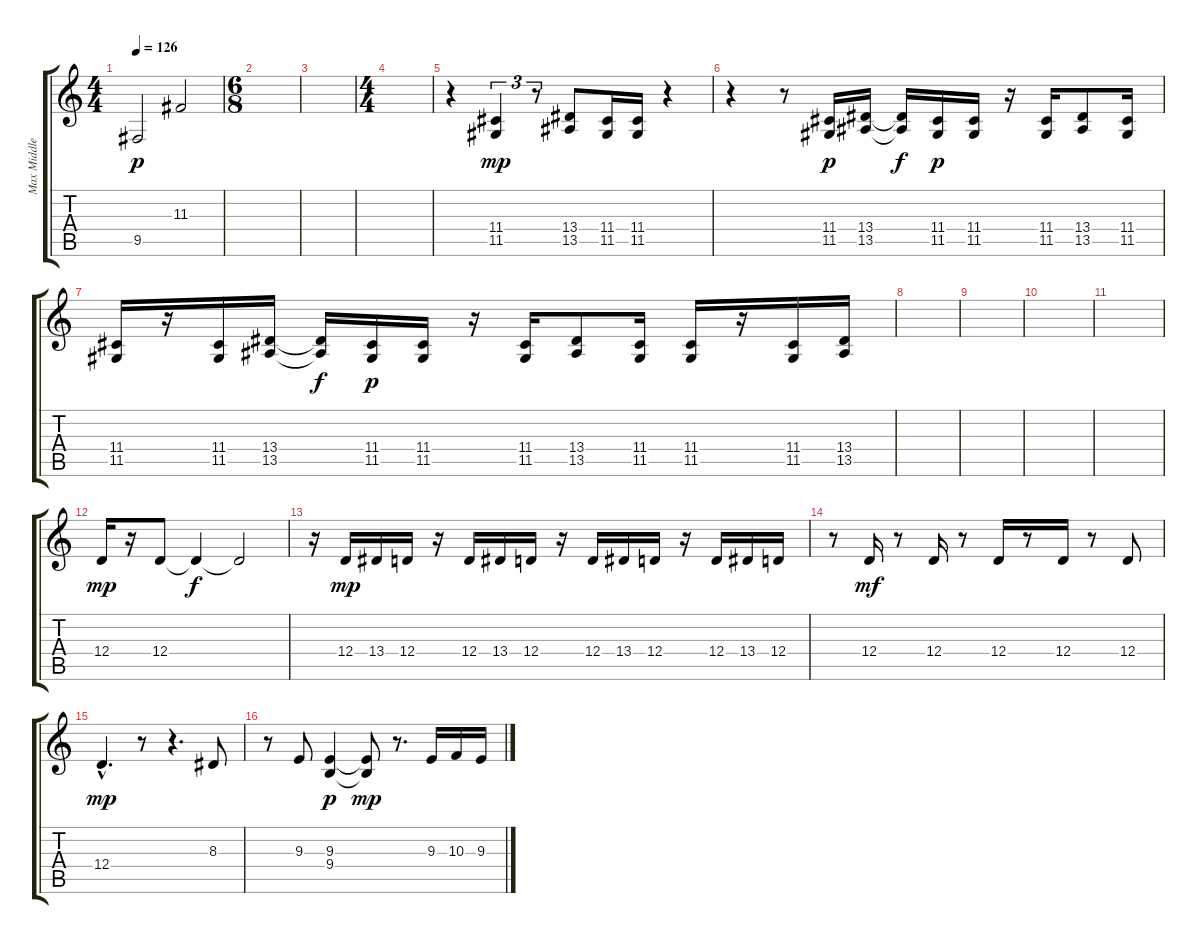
\track ("Max Middleton" "Max Middle") {instrument lead8bassandlead}
\staff {score tabs}
\tuning (E4 B3 G3 D3 A2 E2) {hide}
\ts (4 4)
\tempo 126
\clef g2
\ks c
9.5.2{dy p} 11.3.2 |
\ts (6 8)
|
|
\ts (4 4)
|
r.4 (11.4 11.5).4{tu (3 2) dy mp} r.8{tu (3 2)} (13.4 13.5).8 (11.4 11.5).16 (11.4 11.5).16 r.4 |
r.4 r.8 (11.4 11.5).16{dy p} (13.4 13.5).16 (13.4{t} 13.5{t}).16{dy f} (11.4 11.5).16{dy p} (11.4 11.5).16 r.16 (11.4 11.5).16 (13.4 13.5).8 (11.4 11.5).16 |
(11.4 11.5).16 r.16 (11.4 11.5).16 (13.4 13.5).16 (13.4{t} 13.5{t}).16{dy f} (11.4 11.5).16{dy p} (11.4 11.5).16 r.16 (11.4 11.5).16 (13.4 13.5).8 (11.4 11.5).16 (11.4 11.5).16 r.16 (11.4 11.5).16 (13.4 13.5).16 |
|
|
|
|
12.4.16{dy mp} r.16 12.4.8 12.4{t}.4{dy f} 12.4{t}.2 |
r.16 12.4.16{dy mp} 13.4.16 12.4.16 r.16 12.4.16 13.4.16 12.4.16 r.16 12.4.16 13.4.16 12.4.16 r.16 12.4.16 13.4.16 12.4.16 |
r.8 12.4.16{dy mf} r.8 12.4.16 r.8 12.4.16 r.8 12.4.16 r.8 12.4.8 |
12.4{hac}.4{d dy mp} r.8 r.4{d} 8.3.8 |
r.8 9.3.8 (9.3 9.4).4{dy p} (9.3{t} 9.4{t}).8{dy mp} r.8{d} 9.3.16 10.3.16 9.3.16
